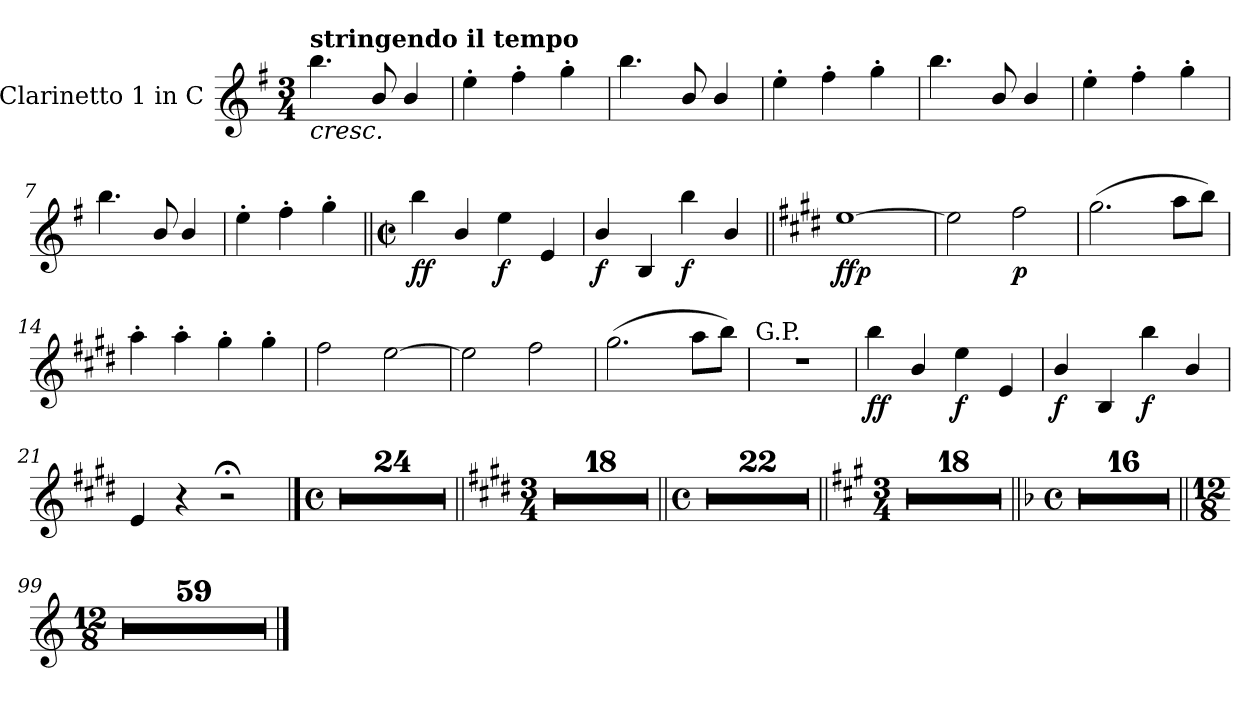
**kern	**dynam
*part1	*part1
*staff1	*staff1
*I"Clarinetto 1 in C	*
*I'Cl. 1 in C	*
*clefG2	*
*ITrd1c2	*
*k[b-]	*
*M3/4	*
=1	=1
!LO:TX:a:B:t=stringendo il tempo	!
!LO:TX:b:i:t=cresc.	!
4.aa\	.
8a/	.
4a/	.
=2	=2
4dd'\	.
4ee'\	.
4ff'\	.
=3	=3
4.aa\	.
8a/	.
4a/	.
=4	=4
4dd'\	.
4ee'\	.
4ff'\	.
=5	=5
4.aa\	.
8a/	.
4a/	.
=6	=6
4dd'\	.
4ee'\	.
4ff'\	.
=7	=7
4.aa\	.
8a/	.
4a/	.
=8	=8
4dd'\	.
4ee'\	.
4ff'\	.
=9||	=9||
*M2/2	*
*met(c|)	*
!	!LO:DY:b
4aa\	ff
4a/	.
!	!LO:DY:b
4dd\	f
4d/	.
=10	=10
!	!LO:DY:b
4a/	f
4A/	.
!	!LO:DY:b
4aa\	f
4a/	.
=11||	=11||
*k[f#c#]	*
!	!LO:DY:b
!	!LO:DY:n=1:b
[1dd	f fp
=12	=12
2dd\]	.
!	!LO:DY:b
2ee\	p
=13	=13
(>2.ff#\	.
8gg\L	.
8aa\J)	.
=14	=14
4gg'\	.
4gg'\	.
4ff#'\	.
4ff#'\	.
=15	=15
2ee\	.
[2dd\	.
=16	=16
2dd\]	.
2ee\	.
=17	=17
(>2.ff#\	.
8gg\L	.
8aa\J)	.
=18	=18
!LO:TX:t=G.P.	!
1r	.
=19	=19
!	!LO:DY:b
4aa\	ff
4a/	.
!	!LO:DY:b
4dd\	f
4d/	.
=20	=20
!	!LO:DY:b
4a/	f
4A/	.
!	!LO:DY:b
4aa\	f
4a/	.
=21	=21
4d/	.
4r	.
2r;<	.
==1	==1
*k[b-e-]	*
*M4/4	*
*met(c)	*
1r	.
=2	=2
1r	.
=3	=3
1r	.
=4	=4
1r	.
=5	=5
1r	.
=6	=6
1r	.
=7	=7
1r	.
=8	=8
1r	.
=9	=9
1r	.
=10	=10
1r	.
=11	=11
1r	.
=12	=12
1r	.
=13	=13
1r	.
=14	=14
1r	.
=15	=15
1r	.
=16	=16
1r	.
=17	=17
1r	.
=18	=18
1r	.
=19	=19
1r	.
=20	=20
1r	.
=21	=21
1r	.
=22	=22
1r	.
=23	=23
1r	.
=24	=24
1r	.
=25||	=25||
*k[f#c#]	*
*M3/4	*
2.r	.
=26	=26
2.r	.
=27	=27
2.r	.
=28	=28
2.r	.
=29	=29
2.r	.
=30	=30
2.r	.
=31	=31
2.r	.
=32	=32
2.r	.
=33	=33
2.r	.
=34	=34
2.r	.
=35	=35
2.r	.
=36	=36
2.r	.
=37	=37
2.r	.
=38	=38
2.r	.
=39	=39
2.r	.
=40	=40
2.r	.
=41	=41
2.r	.
=42	=42
2.r	.
=43||	=43||
*k[b-e-]	*
*M4/4	*
*met(c)	*
1r	.
=44	=44
1r	.
=45	=45
1r	.
=46	=46
1r	.
=47	=47
1r	.
=48	=48
1r	.
=49	=49
1r	.
=50	=50
1r	.
=51	=51
1r	.
=52	=52
1r	.
=53	=53
1r	.
=54	=54
1r	.
=55	=55
1r	.
=56	=56
1r	.
=57	=57
1r	.
=58	=58
1r	.
=59	=59
1r	.
=60	=60
1r	.
=61	=61
1r	.
=62	=62
1r	.
=63	=63
1r	.
=64	=64
1r	.
=65||	=65||
*k[f#]	*
*M3/4	*
2.r	.
=66	=66
2.r	.
=67	=67
2.r	.
=68	=68
2.r	.
=69	=69
2.r	.
=70	=70
2.r	.
=71	=71
2.r	.
=72	=72
2.r	.
=73	=73
2.r	.
=74	=74
2.r	.
=75	=75
2.r	.
=76	=76
2.r	.
=77	=77
2.r	.
=78	=78
2.r	.
=79	=79
2.r	.
=80	=80
2.r	.
=81	=81
2.r	.
=82	=82
2.r	.
=83||	=83||
*k[b-e-a-]	*
*M4/4	*
*met(c)	*
1r	.
=84	=84
1r	.
=85	=85
1r	.
=86	=86
1r	.
=87	=87
1r	.
=88	=88
1r	.
=89	=89
1r	.
=90	=90
1r	.
=91	=91
1r	.
=92	=92
1r	.
=93	=93
1r	.
=94	=94
1r	.
=95	=95
1r	.
=96	=96
1r	.
=97	=97
1r	.
=98	=98
1r	.
=99||	=99||
*k[b-e-]	*
*M12/8	*
1.r	.
=100	=100
1.r	.
=101	=101
1.r	.
=102	=102
1.r	.
=103	=103
1.r	.
=104	=104
1.r	.
=105	=105
1.r	.
=106	=106
1.r	.
=107	=107
1.r	.
=108	=108
1.r	.
=109	=109
1.r	.
=110	=110
1.r	.
=111	=111
1.r	.
=112	=112
1.r	.
=113	=113
1.r	.
=114	=114
1.r	.
=115	=115
1.r	.
=116	=116
1.r	.
=117	=117
1.r	.
=118	=118
1.r	.
=119	=119
1.r	.
=120	=120
1.r	.
=121	=121
1.r	.
=122	=122
1.r	.
=123	=123
1.r	.
=124	=124
1.r	.
=125	=125
1.r	.
=126	=126
1.r	.
=127	=127
1.r	.
=128	=128
1.r	.
=129	=129
1.r	.
=130	=130
1.r	.
=131	=131
1.r	.
=132	=132
1.r	.
=133	=133
1.r	.
=134	=134
1.r	.
=135	=135
1.r	.
=136	=136
1.r	.
=137	=137
1.r	.
=138	=138
1.r	.
=139	=139
1.r	.
=140	=140
1.r	.
=141	=141
1.r	.
=142	=142
1.r	.
=143	=143
1.r	.
=144	=144
1.r	.
=145	=145
1.r	.
=146	=146
1.r	.
=147	=147
1.r	.
=148	=148
1.r	.
=149	=149
1.r	.
=150	=150
1.r	.
=151	=151
1.r	.
=152	=152
1.r	.
=153	=153
1.r	.
=154	=154
1.r	.
=155	=155
1.r	.
=156	=156
1.r	.
=157	=157
1.r	.
==	==
*-	*-
